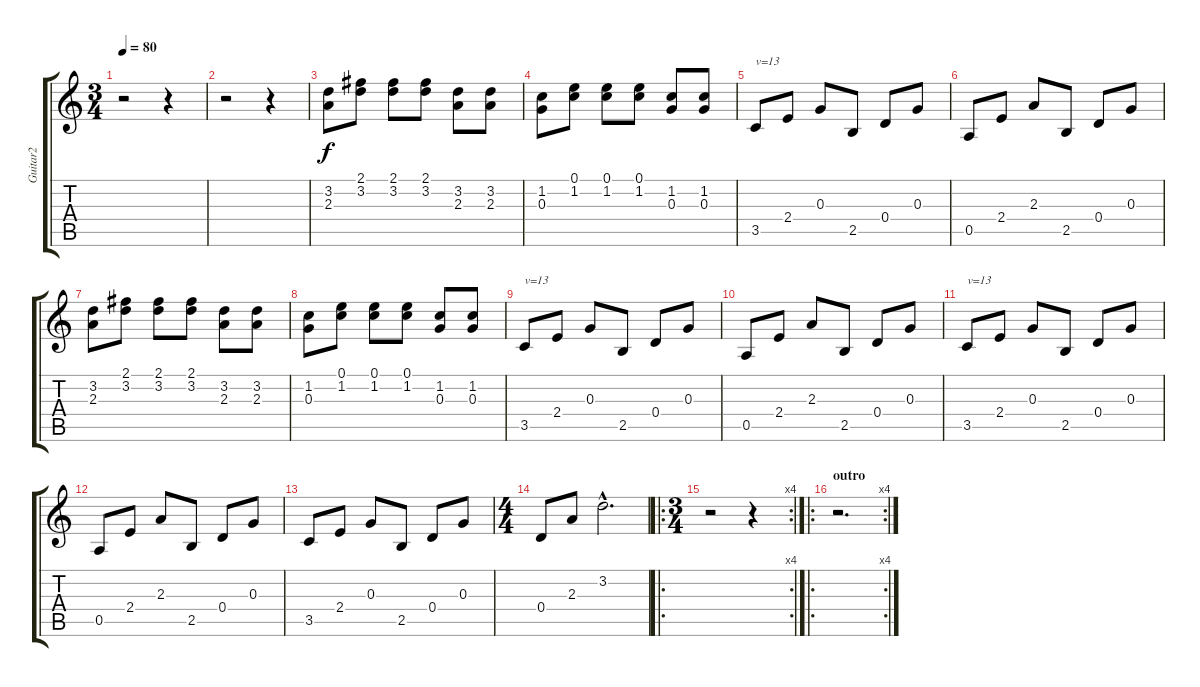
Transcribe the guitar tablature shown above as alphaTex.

\track ("Guitar2" "Guitar2") {instrument distortionguitar}
\staff {score tabs}
\tuning (E4 B3 G3 D3 A2 E2) {hide}
\ts (3 4)
\tempo 80
\clef g2
\ks c
r.2{dy f} r.4 |
r.2 r.4 |
(3.2 2.3).8 (2.1 3.2).8 (2.1 3.2).8 (2.1 3.2).8 (3.2 2.3).8 (3.2 2.3).8 |
(1.2 0.3).8 (0.1 1.2).8 (0.1 1.2).8 (0.1 1.2).8 (1.2 0.3).8 (1.2 0.3).8 |
3.5.8{txt "v=13" volume 13} 2.4.8 0.3.8 2.5.8 0.4.8 0.3.8 |
0.5.8 2.4.8 2.3.8 2.5.8 0.4.8 0.3.8 |
(3.2 2.3).8 (2.1 3.2).8 (2.1 3.2).8 (2.1 3.2).8 (3.2 2.3).8 (3.2 2.3).8 |
(1.2 0.3).8 (0.1 1.2).8 (0.1 1.2).8 (0.1 1.2).8 (1.2 0.3).8 (1.2 0.3).8 |
3.5.8{txt "v=13" volume 13} 2.4.8 0.3.8 2.5.8 0.4.8 0.3.8 |
0.5.8 2.4.8 2.3.8 2.5.8 0.4.8 0.3.8 |
3.5.8{txt "v=13" volume 13} 2.4.8 0.3.8 2.5.8 0.4.8 0.3.8 |
0.5.8 2.4.8 2.3.8 2.5.8 0.4.8 0.3.8 |
3.5.8 2.4.8 0.3.8 2.5.8 0.4.8 0.3.8 |
\ts (4 4)
0.4.8 2.3.8 3.2{hac}.2{d} |
\ro
\rc 4
\ts (3 4)
r.2 r.4 |
\ro
\rc 4
\section ("" "outro")
r.2{d}
